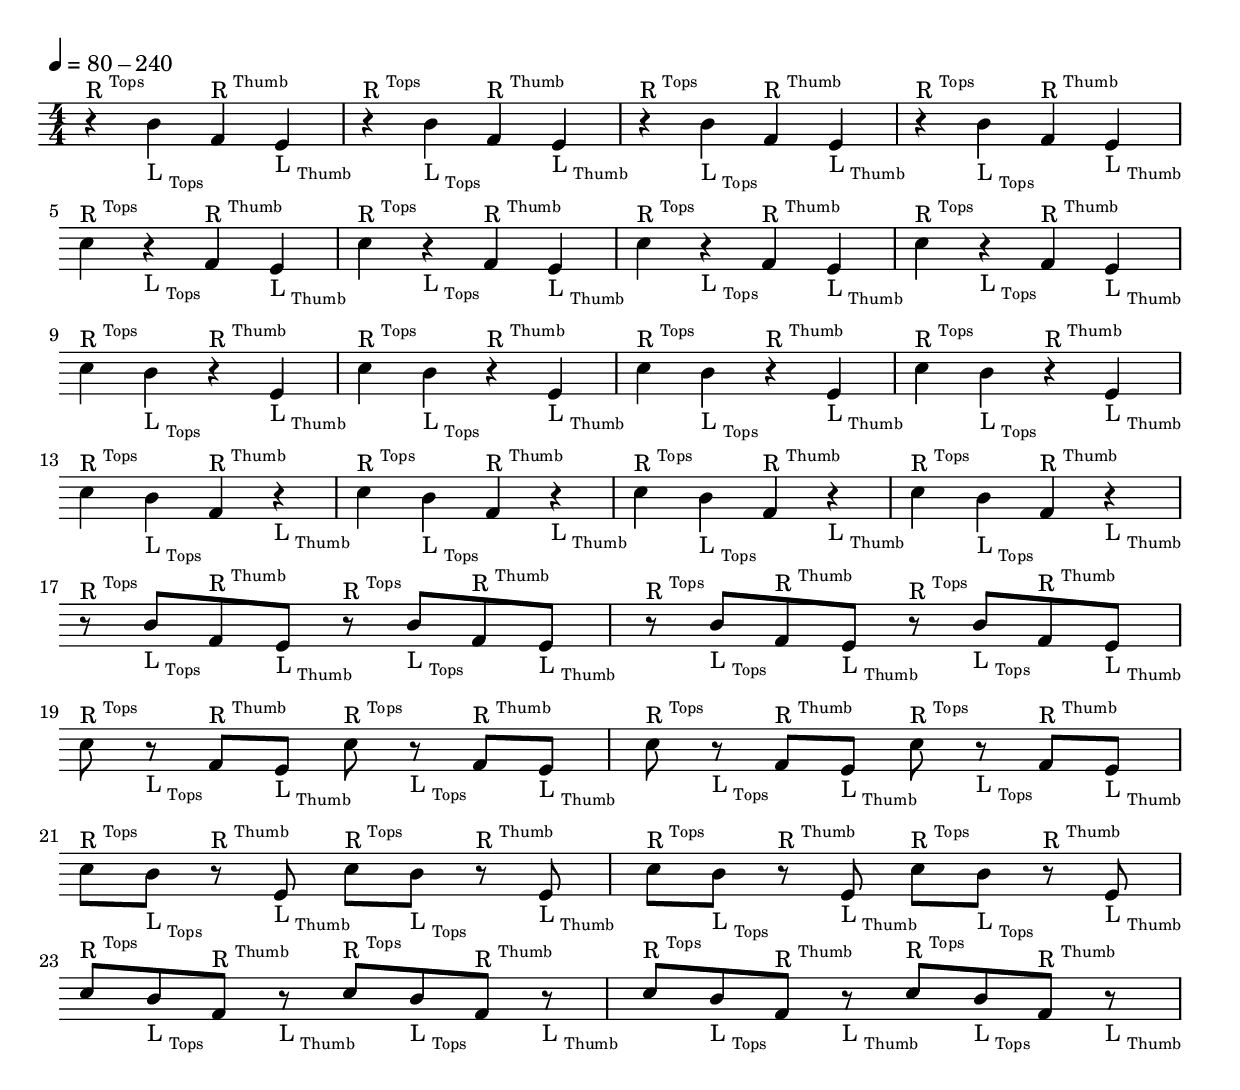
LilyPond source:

\version "2.24.1"
\include "../global.ly"

\layout {
  indent = -3.5
}

\relative {
  \defaultScoreSettings
  \tempo 4 = 80 - 240
  \time 4/4

  \repeat unfold 4 {  r4^\RTopsTop  b'_\LTopsBtm   f^\RThumbTop   e_\LThumbBtm } \break
  \repeat unfold 4 { c'4^\RTopsTop   r_\LTopsBtm  f,^\RThumbTop   e_\LThumbBtm } \break
  \repeat unfold 4 { c'4^\RTopsTop   b_\LTopsBtm   r^\RThumbTop  e,_\LThumbBtm } \break
  \repeat unfold 4 { c'4^\RTopsTop   b_\LTopsBtm   f^\RThumbTop   r_\LThumbBtm } \break

  \repeat unfold 4 {  r8^\RTopsTop   b_\LTopsBtm   f^\RThumbTop   e_\LThumbBtm } \break
  \repeat unfold 4 { c'8^\RTopsTop   r_\LTopsBtm  f,^\RThumbTop   e_\LThumbBtm } \break
  \repeat unfold 4 { c'8^\RTopsTop   b_\LTopsBtm   r^\RThumbTop  e,_\LThumbBtm } \break
  \repeat unfold 4 { c'8^\RTopsTop   b_\LTopsBtm   f^\RThumbTop   r_\LThumbBtm } \break
}